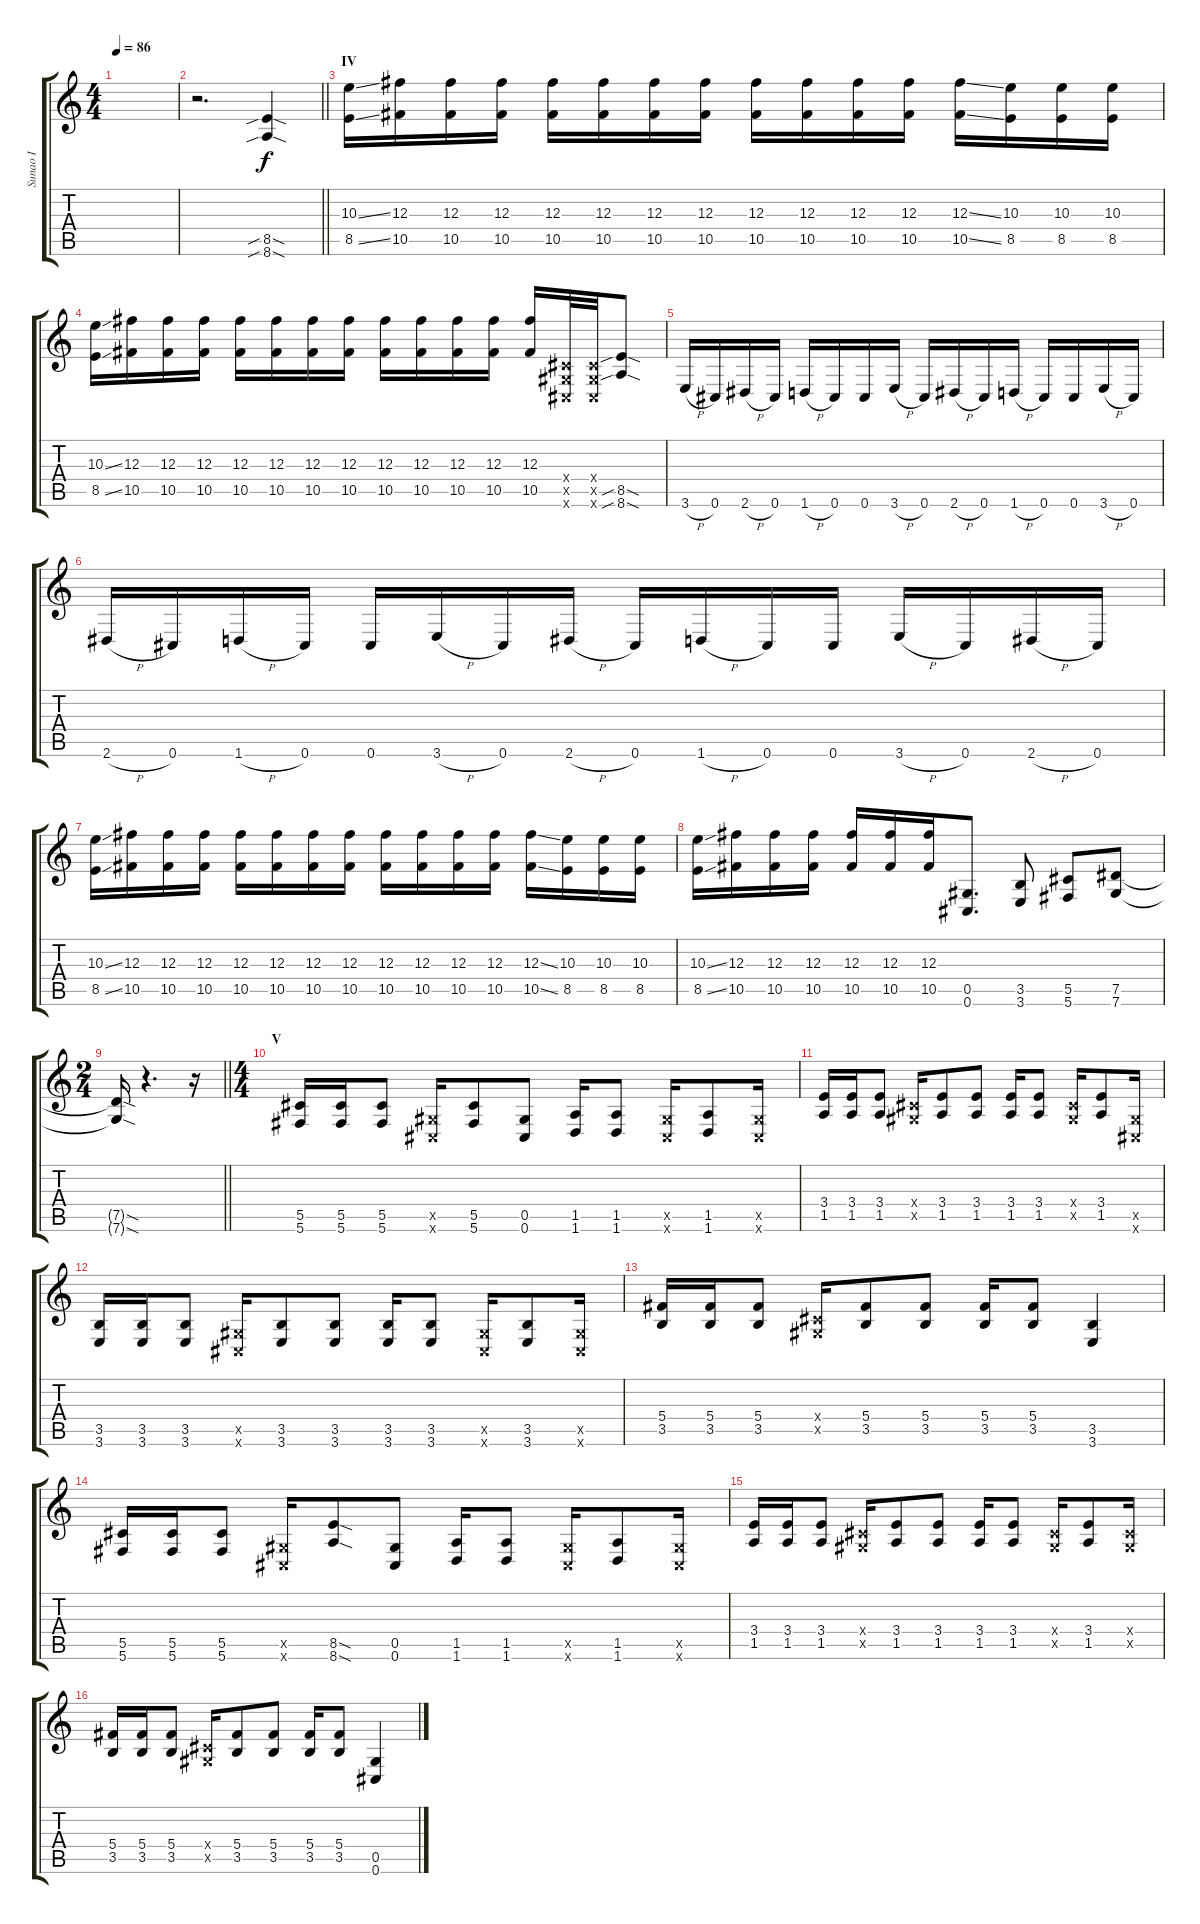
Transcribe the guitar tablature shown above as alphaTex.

\track ("Sunao I" "Sunao I") {instrument overdrivenguitar}
\staff {score tabs}
\tuning (Eb4 Bb3 Gb3 Db3 Ab2 Db2) {hide}
\ts (4 4)
\tempo 86
\clef g2
\ks c
|
\barLineRight lightlight
r.2{d} (8.5{sib sod} 8.6{sib sod}).4 |
\section ("" "IV")
(10.3{ss} 8.5{ss}).16 (12.3 10.5).16 (12.3 10.5).16 (12.3 10.5).16 (12.3 10.5).16 (12.3 10.5).16 (12.3 10.5).16 (12.3 10.5).16 (12.3 10.5).16 (12.3 10.5).16 (12.3 10.5).16 (12.3 10.5).16 (12.3{ss} 10.5{ss}).16 (10.3 8.5).16 (10.3 8.5).16 (10.3 8.5).16 |
(10.3{ss} 8.5{ss}).16 (12.3 10.5).16 (12.3 10.5).16 (12.3 10.5).16 (12.3 10.5).16 (12.3 10.5).16 (12.3 10.5).16 (12.3 10.5).16 (12.3 10.5).16 (12.3 10.5).16 (12.3 10.5).16 (12.3 10.5).16 (12.3 10.5).16 (0.4{x} 0.5{x} 0.6{x}).32 (0.4{x} 0.5{x} 0.6{x}).32 (8.5{sib sod} 8.6{sib sod}).8 |
3.6{h}.16 0.6.16 2.6{h}.16 0.6.16 1.6{h}.16 0.6.16 0.6.16 3.6{h}.16 0.6.16 2.6{h}.16 0.6.16 1.6{h}.16 0.6.16 0.6.16 3.6{h}.16 0.6.16 |
2.6{h}.16 0.6.16 1.6{h}.16 0.6.16 0.6.16 3.6{h}.16 0.6.16 2.6{h}.16 0.6.16 1.6{h}.16 0.6.16 0.6.16 3.6{h}.16 0.6.16 2.6{h}.16 0.6.16 |
(10.3{ss} 8.5{ss}).16 (12.3 10.5).16 (12.3 10.5).16 (12.3 10.5).16 (12.3 10.5).16 (12.3 10.5).16 (12.3 10.5).16 (12.3 10.5).16 (12.3 10.5).16 (12.3 10.5).16 (12.3 10.5).16 (12.3 10.5).16 (12.3{ss} 10.5{ss}).16 (10.3 8.5).16 (10.3 8.5).16 (10.3 8.5).16 |
(10.3{ss} 8.5{ss}).16 (12.3 10.5).16 (12.3 10.5).16 (12.3 10.5).16 (12.3 10.5).16 (12.3 10.5).16 (12.3 10.5).16 (0.5 0.6).8{d} (3.5 3.6).8 (5.5 5.6).8 (7.5 7.6).8 |
\ts (2 4)
\barLineRight lightlight
(7.5{sod t} 7.6{sod t}).16 r.4{d} r.16 |
\ts (4 4)
\section ("" "V")
(5.5 5.6).16 (5.5 5.6).16 (5.5 5.6).8 (0.5{x} 0.6{x}).16 (5.5 5.6).8 (0.5 0.6).8 (1.5 1.6).16 (1.5 1.6).8 (0.5{x} 0.6{x}).16 (1.5 1.6).8 (0.5{x} 0.6{x}).16 |
(3.4 1.5).16 (3.4 1.5).16 (3.4 1.5).8 (0.4{x} 0.5{x}).16 (3.4 1.5).8 (3.4 1.5).8 (3.4 1.5).16 (3.4 1.5).8 (0.4{x} 0.5{x}).16 (3.4 1.5).8 (0.5{x} 0.6{x}).16 |
(3.5 3.6).16 (3.5 3.6).16 (3.5 3.6).8 (0.5{x} 0.6{x}).16 (3.5 3.6).8 (3.5 3.6).8 (3.5 3.6).16 (3.5 3.6).8 (0.5{x} 0.6{x}).16 (3.5 3.6).8 (0.5{x} 0.6{x}).16 |
(5.4 3.5).16 (5.4 3.5).16 (5.4 3.5).8 (0.4{x} 0.5{x}).16 (5.4 3.5).8 (5.4 3.5).8 (5.4 3.5).16 (5.4 3.5).8 (3.5 3.6).4 |
(5.5 5.6).16 (5.5 5.6).16 (5.5 5.6).8 (0.5{x} 0.6{x}).16 (8.5{sod} 8.6{sod}).8 (0.5 0.6).8 (1.5 1.6).16 (1.5 1.6).8 (0.5{x} 0.6{x}).16 (1.5 1.6).8 (0.5{x} 0.6{x}).16 |
(3.4 1.5).16 (3.4 1.5).16 (3.4 1.5).8 (0.4{x} 0.5{x}).16 (3.4 1.5).8 (3.4 1.5).8 (3.4 1.5).16 (3.4 1.5).8 (0.4{x} 0.5{x}).16 (3.4 1.5).8 (0.4{x} 0.5{x}).16 |
(5.4 3.5).16 (5.4 3.5).16 (5.4 3.5).8 (0.4{x} 0.5{x}).16 (5.4 3.5).8 (5.4 3.5).8 (5.4 3.5).16 (5.4 3.5).8 (0.5 0.6).4
